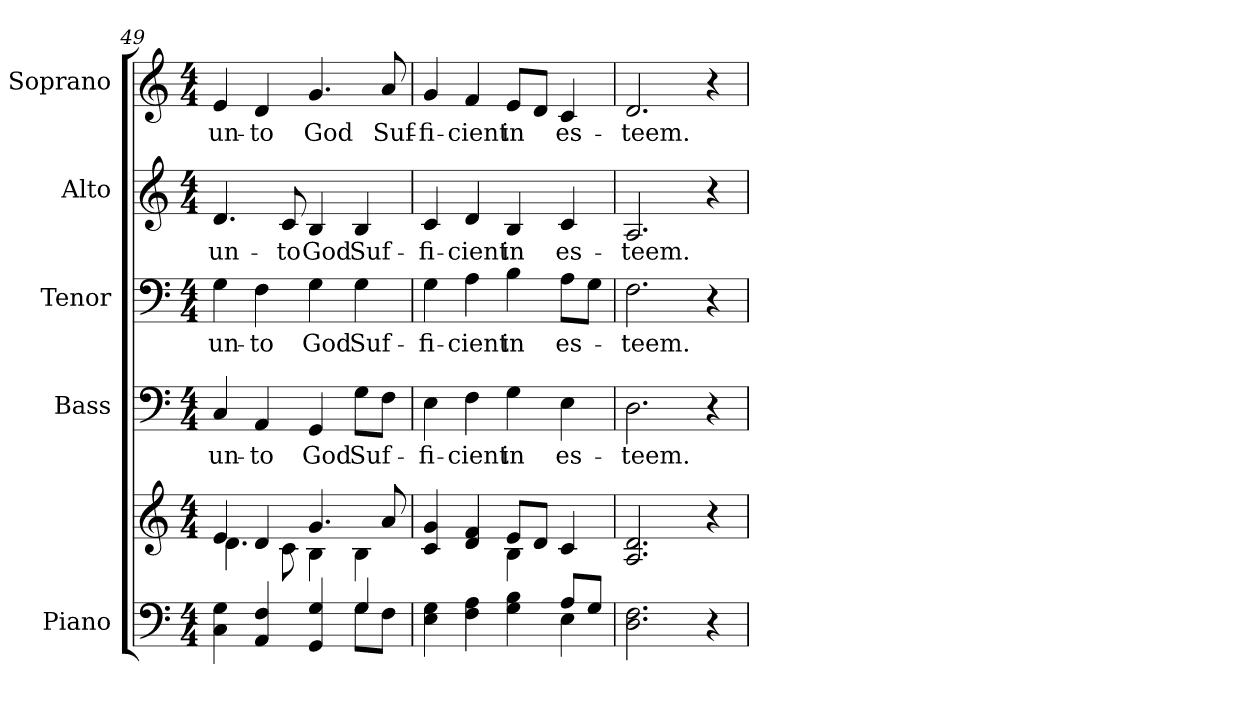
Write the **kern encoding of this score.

**kern	**kern	**kern	**text	**kern	**text	**kern	**text	**kern	**text
*part5	*part5	*part4	*part4	*part3	*part3	*part2	*part2	*part1	*part1
*staff6	*staff5	*staff4	*staff4	*staff3	*staff3	*staff2	*staff2	*staff1	*staff1
*I"Piano	*	*I"Bass	*	*I"Tenor	*	*I"Alto	*	*I"Soprano	*
*I'Pno.	*	*I'B.	*	*I'T.	*	*I'A.	*	*I'S.	*
*clefF4	*clefG2	*clefF4	*	*clefF4	*	*clefG2	*	*clefG2	*
*k[]	*k[]	*k[]	*	*k[]	*	*k[]	*	*k[]	*
*C:	*C:	*C:	*	*C:	*	*C:	*	*C:	*
*M4/4	*M4/4	*M4/4	*	*M4/4	*	*M4/4	*	*M4/4	*
=49	=49	=49	=49	=49	=49	=49	=49	=49	=49
*^	*^	*	*	*	*	*	*	*	*
!	!	!	!	!	!LO:LY:b:color=#000000	!	!	!	!	!	!
!	!	!	!	!	!	!	!LO:LY:b:color=#000000	!	!	!	!
!	!	!	!	!	!	!	!	!	!LO:LY:b:color=#000000	!	!
!	!	!	!	!	!	!	!	!	!	!	!LO:LY:b:color=#000000
4Ci\ 4Gi	2ryy	4ei/	4.di\	4Ci/	un-	4Gi\	un-	4.di/	un-	4ei/	un-
!	!	!	!	!	!LO:LY:b:color=#000000	!	!	!	!	!	!
!	!	!	!	!	!	!	!LO:LY:b:color=#000000	!	!	!	!
!	!	!	!	!	!	!	!	!	!	!	!LO:LY:b:color=#000000
4AAi/ 4Fi	.	4di/	.	4AAi/	-to	4Fi\	-to	.	.	4di/	-to
!	!	!	!	!	!	!	!	!	!LO:LY:b:color=#000000	!	!
.	.	.	8ci\	.	.	.	.	8ci/	-to	.	.
!	!	!	!	!	!LO:LY:b:color=#000000	!	!	!	!	!	!
!	!	!	!	!	!	!	!LO:LY:b:color=#000000	!	!	!	!
!	!	!	!	!	!	!	!	!	!LO:LY:b:color=#000000	!	!
!	!	!	!	!	!	!	!	!	!	!	!LO:LY:b:color=#000000
4GGi/ 4Gi	4ryy	4.gi/	4Bi\	4GGi/	God	4Gi\	God	4Bi/	God	4.gi/	God
!	!	!	!	!	!LO:LY:b:color=#000000	!	!	!	!	!	!
!	!	!	!	!	!	!	!LO:LY:b:color=#000000	!	!	!	!
!	!	!	!	!	!	!	!	!	!LO:LY:b:color=#000000	!	!
4Gi/	8Gi\L	.	4Bi\	8Gi\L	Suf-	4Gi\	Suf-	4Bi/	Suf-	.	.
!	!	!	!	!	!	!	!	!	!	!	!LO:LY:b:color=#000000
.	8Fi\J	8ai/	.	8Fi\J	.	.	.	.	.	8ai/	Suf-
=50	=50	=50	=50	=50	=50	=50	=50	=50	=50	=50	=50
!	!	!	!	!	!LO:LY:b:color=#000000	!	!	!	!	!	!
!	!	!	!	!	!	!	!LO:LY:b:color=#000000	!	!	!	!
!	!	!	!	!	!	!	!	!	!LO:LY:b:color=#000000	!	!
!	!	!	!	!	!	!	!	!	!	!	!LO:LY:b:color=#000000
4Ei\ 4Gi	2ryy	4ci/ 4gi	2ryy	4Ei\	-fi-	4Gi\	-fi-	4ci/	-fi-	4gi/	-fi-
!	!	!	!	!	!LO:LY:b:color=#000000	!	!	!	!	!	!
!	!	!	!	!	!	!	!LO:LY:b:color=#000000	!	!	!	!
!	!	!	!	!	!	!	!	!	!LO:LY:b:color=#000000	!	!
!	!	!	!	!	!	!	!	!	!	!	!LO:LY:b:color=#000000
4Fi\ 4Ai	.	4di/ 4fi	.	4Fi\	-cient	4Ai\	-cient	4di/	-cient	4fi/	-cient
!	!	!	!	!	!LO:LY:b:color=#000000	!	!	!	!	!	!
!	!	!	!	!	!	!	!LO:LY:b:color=#000000	!	!	!	!
!	!	!	!	!	!	!	!	!	!LO:LY:b:color=#000000	!	!
!	!	!	!	!	!	!	!	!	!	!	!LO:LY:b:color=#000000
4Gi\ 4Bi	4ryy	8ei/L	4Bi\	4Gi\	in	4Bi\	in	4Bi/	in	8ei/L	in
.	.	8di/J	.	.	.	.	.	.	.	8di/J	.
!	!	!	!	!	!LO:LY:b:color=#000000	!	!	!	!	!	!
!	!	!	!	!	!	!	!LO:LY:b:color=#000000	!	!	!	!
!	!	!	!	!	!	!	!	!	!LO:LY:b:color=#000000	!	!
!	!	!	!	!	!	!	!	!	!	!	!LO:LY:b:color=#000000
8Ai/L	4Ei\	4ci/	4ryy	4Ei\	es-	8Ai\L	es-	4ci/	es-	4ci/	es-
8Gi/J	.	.	.	.	.	8Gi\J	.	.	.	.	.
*v	*v	*	*	*	*	*	*	*	*	*	*
*	*v	*v	*	*	*	*	*	*	*	*
!!LO:PB:g=z
=51	=51	=51	=51	=51	=51	=51	=51	=51	=51
!	!	!	!LO:LY:b:color=#000000	!	!	!	!	!	!
!	!	!	!	!	!LO:LY:b:color=#000000	!	!	!	!
!	!	!	!	!	!	!	!LO:LY:b:color=#000000	!	!
!	!	!	!	!	!	!	!	!	!LO:LY:b:color=#000000
2.Di\ 2.Fi	2.Ai/ 2.di	2.Di\	-teem.	2.Fi\	-teem.	2.Ai/	-teem.	2.di/	-teem.
4r	4r	4r	.	4r	.	4r	.	4r	.
=	=	=	=	=	=	=	=	=	=
*-	*-	*-	*-	*-	*-	*-	*-	*-	*-
